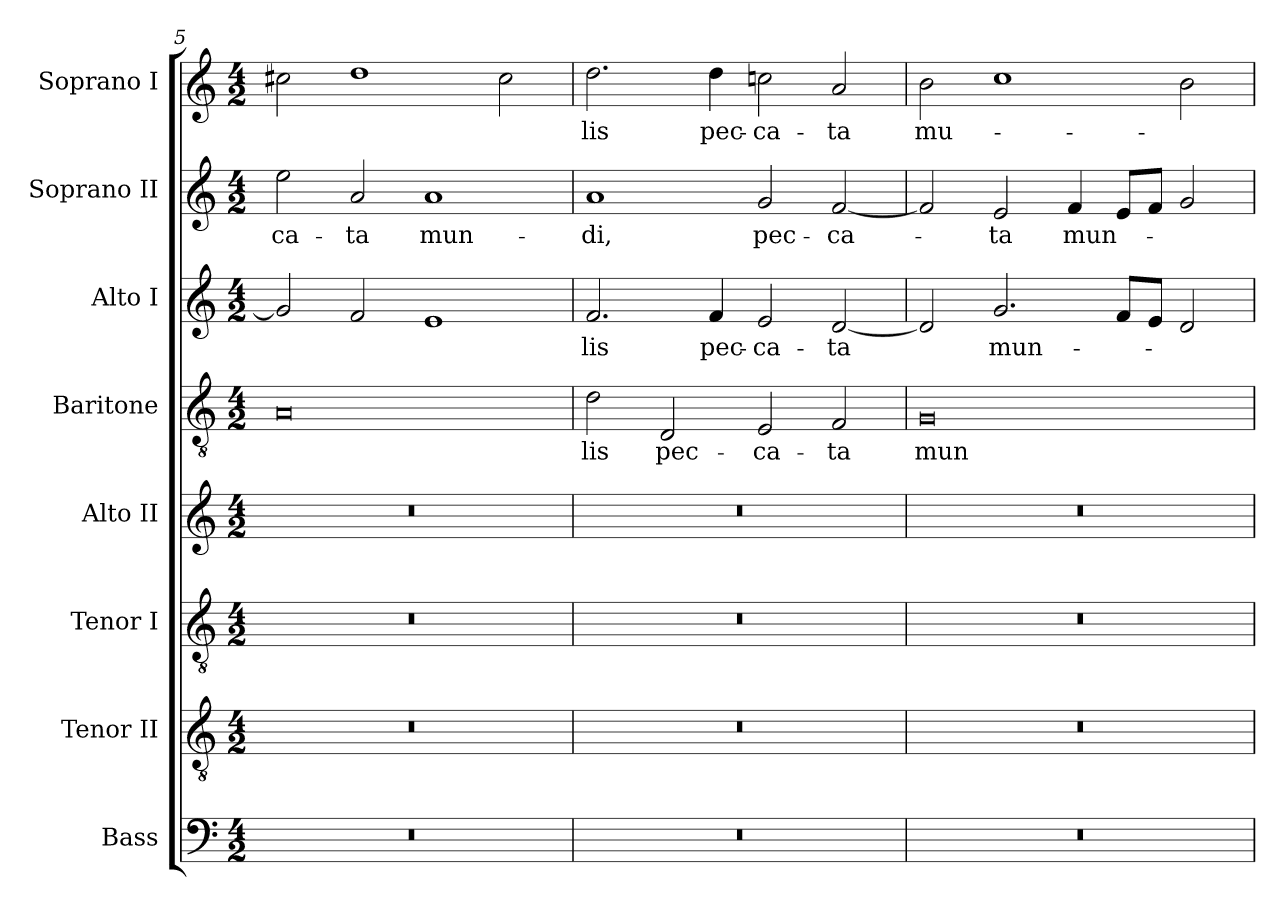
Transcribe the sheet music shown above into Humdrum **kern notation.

**kern	**kern	**kern	**kern	**kern	**text	**kern	**text	**kern	**text	**kern	**text
*part8	*part7	*part6	*part5	*part4	*part4	*part3	*part3	*part2	*part2	*part1	*part1
*staff8	*staff7	*staff6	*staff5	*staff4	*staff4	*staff3	*staff3	*staff2	*staff2	*staff1	*staff1
*I"Bass	*I"Tenor II	*I"Tenor I	*I"Alto II	*I"Baritone	*	*I"Alto I	*	*I"Soprano II	*	*I"Soprano I	*
!!LO:LB:g=z
*clefF4	*clefGv2	*clefGv2	*clefG2	*clefGv2	*	*clefG2	*	*clefG2	*	*clefG2	*
*ITrd7c12	*ITrd7c12	*ITrd7c12	*	*ITrd7c12	*	*	*	*	*	*	*
*k[]	*k[]	*k[]	*k[]	*k[]	*	*k[]	*	*k[]	*	*k[]	*
*C:	*C:	*C:	*C:	*C:	*	*C:	*	*C:	*	*C:	*
*M4/2	*M4/2	*M4/2	*M4/2	*M4/2	*	*M4/2	*	*M4/2	*	*M4/2	*
=5	=5	=5	=5	=5	=5	=5	=5	=5	=5	=5	=5
!LO:N:vis=1	!LO:N:vis=1	!LO:N:vis=1	!LO:N:vis=1	!	!	!	!	!	!	!	!
!	!	!	!	!	!	!	!	!	!LO:LY:b:color=#000000	!	!
0r	0r	0r	0r	0AAi	.	2gi/]	.	2eei\	-ca-	2cc#Xi\	.
!	!	!	!	!	!	!	!	!	!LO:LY:b:color=#000000	!	!
.	.	.	.	.	.	2fi/	.	2ai/	-ta	1ddi	.
!	!	!	!	!	!	!	!	!	!LO:LY:b:color=#000000	!	!
.	.	.	.	.	.	1ei	.	1ai	mun-	.	.
.	.	.	.	.	.	.	.	.	.	2cc#i\	.
=6	=6	=6	=6	=6	=6	=6	=6	=6	=6	=6	=6
!LO:N:vis=1	!LO:N:vis=1	!LO:N:vis=1	!LO:N:vis=1	!	!	!	!	!	!	!	!
!	!	!	!	!	!LO:LY:b:color=#000000	!	!	!	!	!	!
!	!	!	!	!	!	!	!LO:LY:b:color=#000000	!	!	!	!
!	!	!	!	!	!	!	!	!	!LO:LY:b:color=#000000	!	!
!	!	!	!	!	!	!	!	!	!	!	!LO:LY:b:color=#000000
0r	0r	0r	0r	2Di\	-lis	2.fi/	-lis	1ai	-di,	2.ddi\	-lis
!	!	!	!	!	!LO:LY:b:color=#000000	!	!	!	!	!	!
.	.	.	.	2DDi/	pec-	.	.	.	.	.	.
!	!	!	!	!	!	!	!LO:LY:b:color=#000000	!	!	!	!
!	!	!	!	!	!	!	!	!	!	!	!LO:LY:b:color=#000000
.	.	.	.	.	.	4fi/	pec-	.	.	4ddi\	pec-
!	!	!	!	!	!LO:LY:b:color=#000000	!	!	!	!	!	!
!	!	!	!	!	!	!	!LO:LY:b:color=#000000	!	!	!	!
!	!	!	!	!	!	!	!	!	!LO:LY:b:color=#000000	!	!
!	!	!	!	!	!	!	!	!	!	!	!LO:LY:b:color=#000000
.	.	.	.	2EEi/	-ca-	2ei/	-ca-	2gi/	pec-	2ccni\	-ca-
!	!	!	!	!	!LO:LY:b:color=#000000	!	!	!	!	!	!
!	!	!	!	!	!	!	!LO:LY:b:color=#000000	!	!	!	!
!	!	!	!	!	!	!	!	!	!LO:LY:b:color=#000000	!	!
!	!	!	!	!	!	!	!	!	!	!	!LO:LY:b:color=#000000
.	.	.	.	2FFi/	-ta	[<2di/	-ta	[<2fi/	-ca-	2ai/	-ta
=7	=7	=7	=7	=7	=7	=7	=7	=7	=7	=7	=7
!LO:N:vis=1	!LO:N:vis=1	!LO:N:vis=1	!LO:N:vis=1	!	!	!	!	!	!	!	!
!	!	!	!	!	!LO:LY:b:color=#000000	!	!	!	!	!	!
!	!	!	!	!	!	!	!	!	!	!	!LO:LY:b:color=#000000
0r	0r	0r	0r	0GGi	mun-	2di/]	.	2fi/]	.	2bi\	mu-
!	!	!	!	!	!	!	!LO:LY:b:color=#000000	!	!	!	!
!	!	!	!	!	!	!	!	!	!LO:LY:b:color=#000000	!	!
.	.	.	.	.	.	2.gi/	mun-	2ei/	-ta	1cci	.
!	!	!	!	!	!	!	!	!	!LO:LY:b:color=#000000	!	!
.	.	.	.	.	.	.	.	4fi/	mun-	.	.
.	.	.	.	.	.	8fi/L	.	8ei/L	.	.	.
.	.	.	.	.	.	8ei/J	.	8fi/J	.	.	.
.	.	.	.	.	.	2di/	.	2gi/	.	2bi\	.
=	=	=	=	=	=	=	=	=	=	=	=
*-	*-	*-	*-	*-	*-	*-	*-	*-	*-	*-	*-
